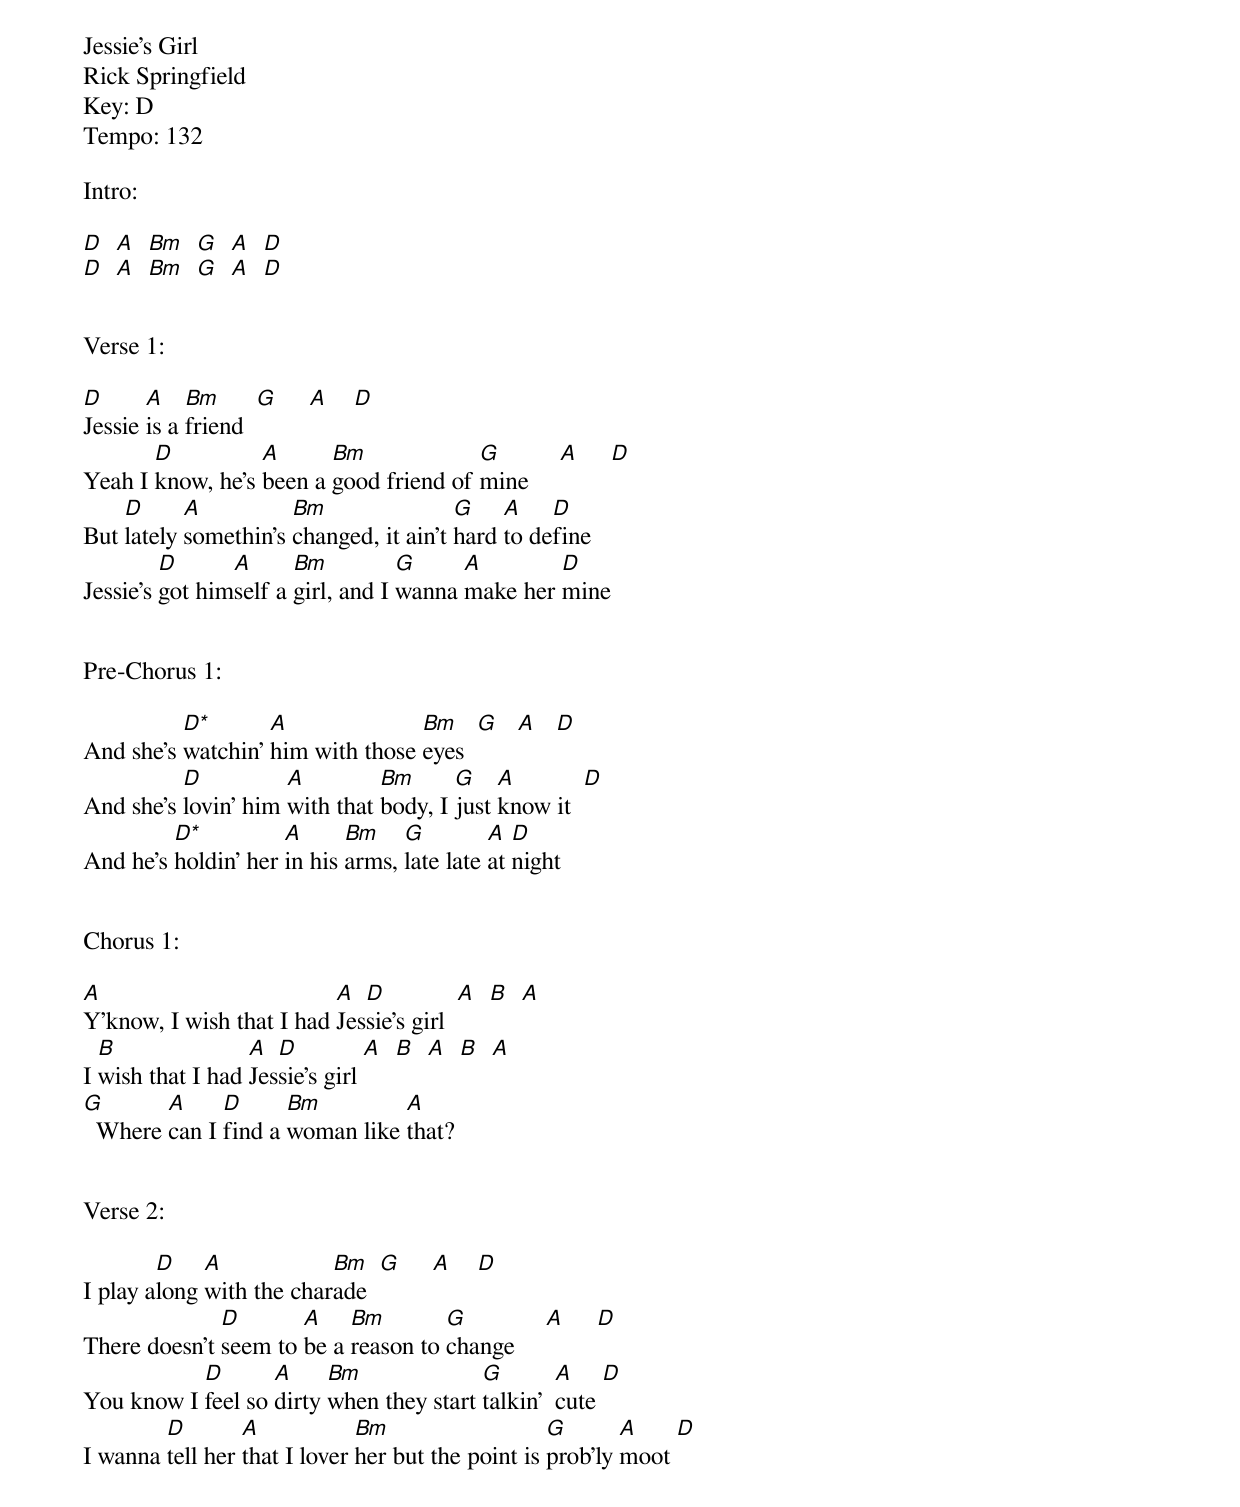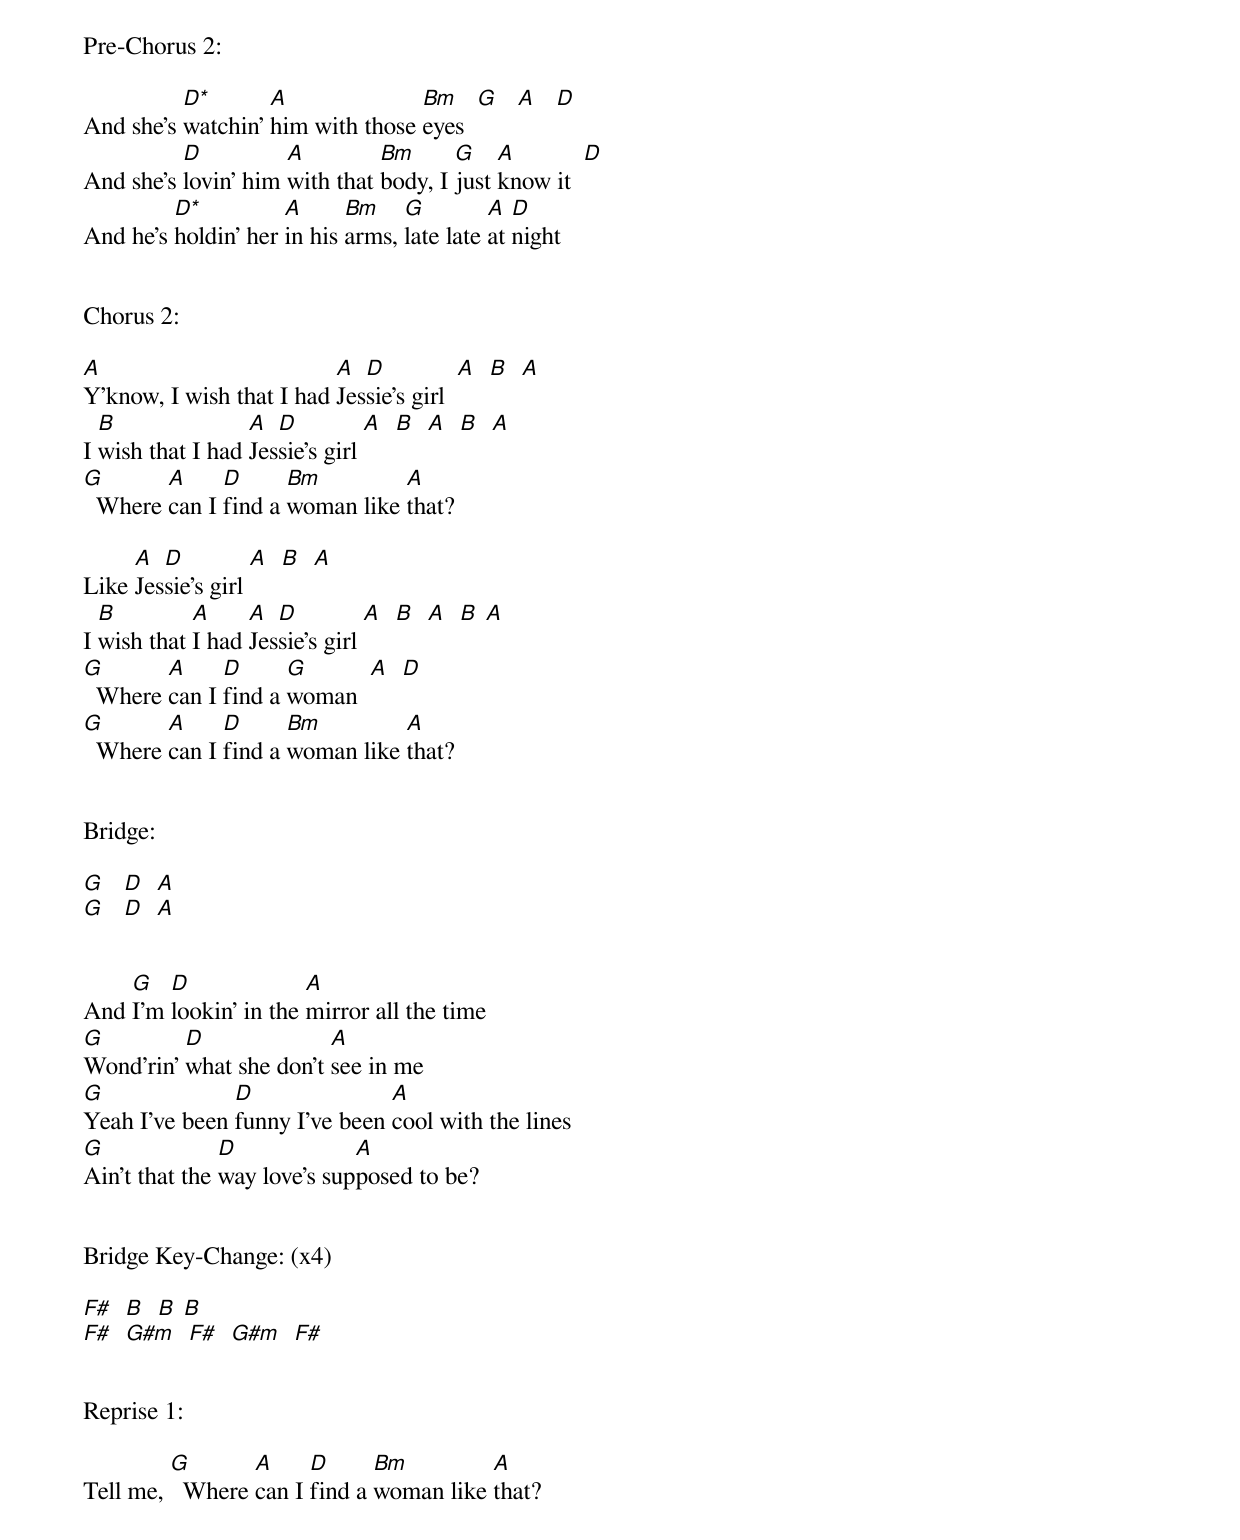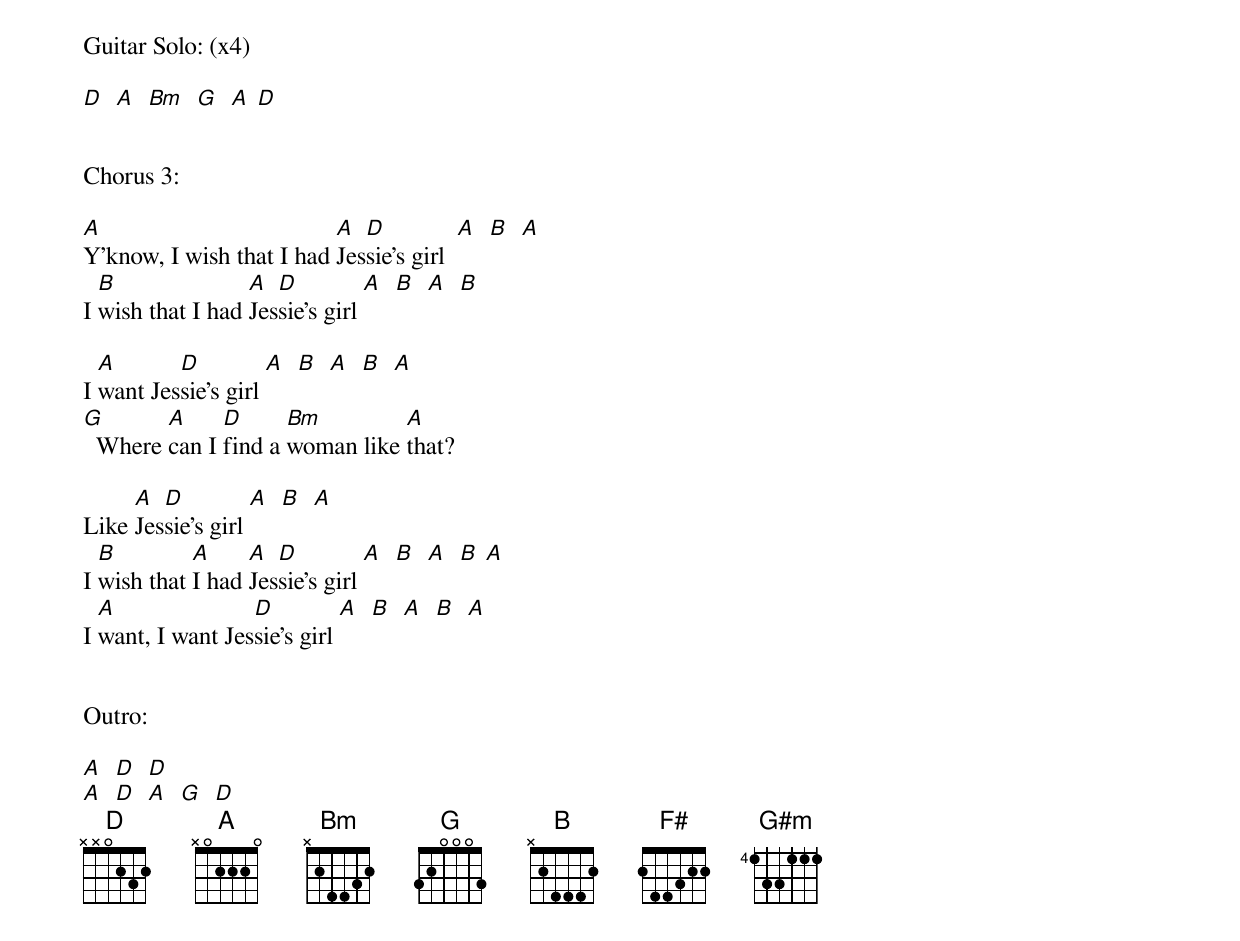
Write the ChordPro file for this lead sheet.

Jessie's Girl
Rick Springfield
Key: D
Tempo: 132

Intro:

[D]  [A]  [Bm]  [G]  [A]  [D]
[D]  [A]  [Bm]  [G]  [A]  [D]


Verse 1:

[D]Jessie [A]is a [Bm]friend  [G]     [A]    [D]
Yeah I [D]know, he's [A]been a [Bm]good friend of [G]mine     [A]     [D]
But [D]lately [A]somethin's [Bm]changed, it ain't [G]hard [A]to de[D]fine
Jessie's [D]got him[A]self a [Bm]girl, and I [G]wanna [A]make her [D]mine


Pre-Chorus 1:

And she's [D*]watchin' [A]him with those [Bm]eyes  [G]   [A]   [D]
And she's [D]lovin' him [A]with that [Bm]body, I [G]just [A]know it  [D]
And he's [D*]holdin' her [A]in his [Bm]arms, [G]late late [A]at [D]night


Chorus 1:

[A]Y'know, I wish that I had [A]Jes[D]sie's girl  [A]  [B]  [A]
I [B]wish that I had [A]Jes[D]sie's girl [A]  [B]  [A]  [B]  [A]
[G]  Where [A]can I [D]find a [Bm]woman like [A]that?


Verse 2:

I play a[D]long [A]with the char[Bm]ade  [G]     [A]    [D]
There doesn't [D]seem to [A]be a [Bm]reason to [G]change     [A]     [D]
You know I [D]feel so [A]dirty [Bm]when they start [G]talkin'  [A]cute [D]
I wanna [D]tell her [A]that I lover [Bm]her but the point is [G]prob'ly [A]moot [D]


Pre-Chorus 2:

And she's [D*]watchin' [A]him with those [Bm]eyes  [G]   [A]   [D]
And she's [D]lovin' him [A]with that [Bm]body, I [G]just [A]know it  [D]
And he's [D*]holdin' her [A]in his [Bm]arms, [G]late late [A]at [D]night


Chorus 2:

[A]Y'know, I wish that I had [A]Jes[D]sie's girl  [A]  [B]  [A]
I [B]wish that I had [A]Jes[D]sie's girl [A]  [B]  [A]  [B]  [A]
[G]  Where [A]can I [D]find a [Bm]woman like [A]that?

Like [A]Jes[D]sie's girl [A]  [B]  [A]
I [B]wish that [A]I had [A]Jes[D]sie's girl [A]  [B]  [A]  [B] [A]
[G]  Where [A]can I [D]find a [G]woman  [A]  [D]
[G]  Where [A]can I [D]find a [Bm]woman like [A]that?


Bridge:

[G]   [D]  [A]
[G]   [D]  [A]


And [G]I'm [D]lookin' in the [A]mirror all the time
[G]Wond'rin' [D]what she don't [A]see in me
[G]Yeah I've been [D]funny I've been [A]cool with the lines
[G]Ain't that the [D]way love's sup[A]posed to be?


Bridge Key-Change: (x4)

[F#]  [B]  [B] [B]
[F#]  [G#m]  [F#]  [G#m]  [F#]


Reprise 1:

Tell me, [G]  Where [A]can I [D]find a [Bm]woman like [A]that?


Guitar Solo: (x4)

[D]  [A]  [Bm]  [G]  [A] [D]


Chorus 3:

[A]Y'know, I wish that I had [A]Jes[D]sie's girl  [A]  [B]  [A]
I [B]wish that I had [A]Jes[D]sie's girl [A]  [B]  [A]  [B]

I [A]want Jes[D]sie's girl [A]  [B]  [A]  [B]  [A]
[G]  Where [A]can I [D]find a [Bm]woman like [A]that?

Like [A]Jes[D]sie's girl [A]  [B]  [A]
I [B]wish that [A]I had [A]Jes[D]sie's girl [A]  [B]  [A]  [B] [A]
I [A]want, I want Jes[D]sie's girl [A]  [B]  [A]  [B]  [A]


Outro:

[A]  [D]  [D]
[A]  [D]  [A]  [G]  [D]
